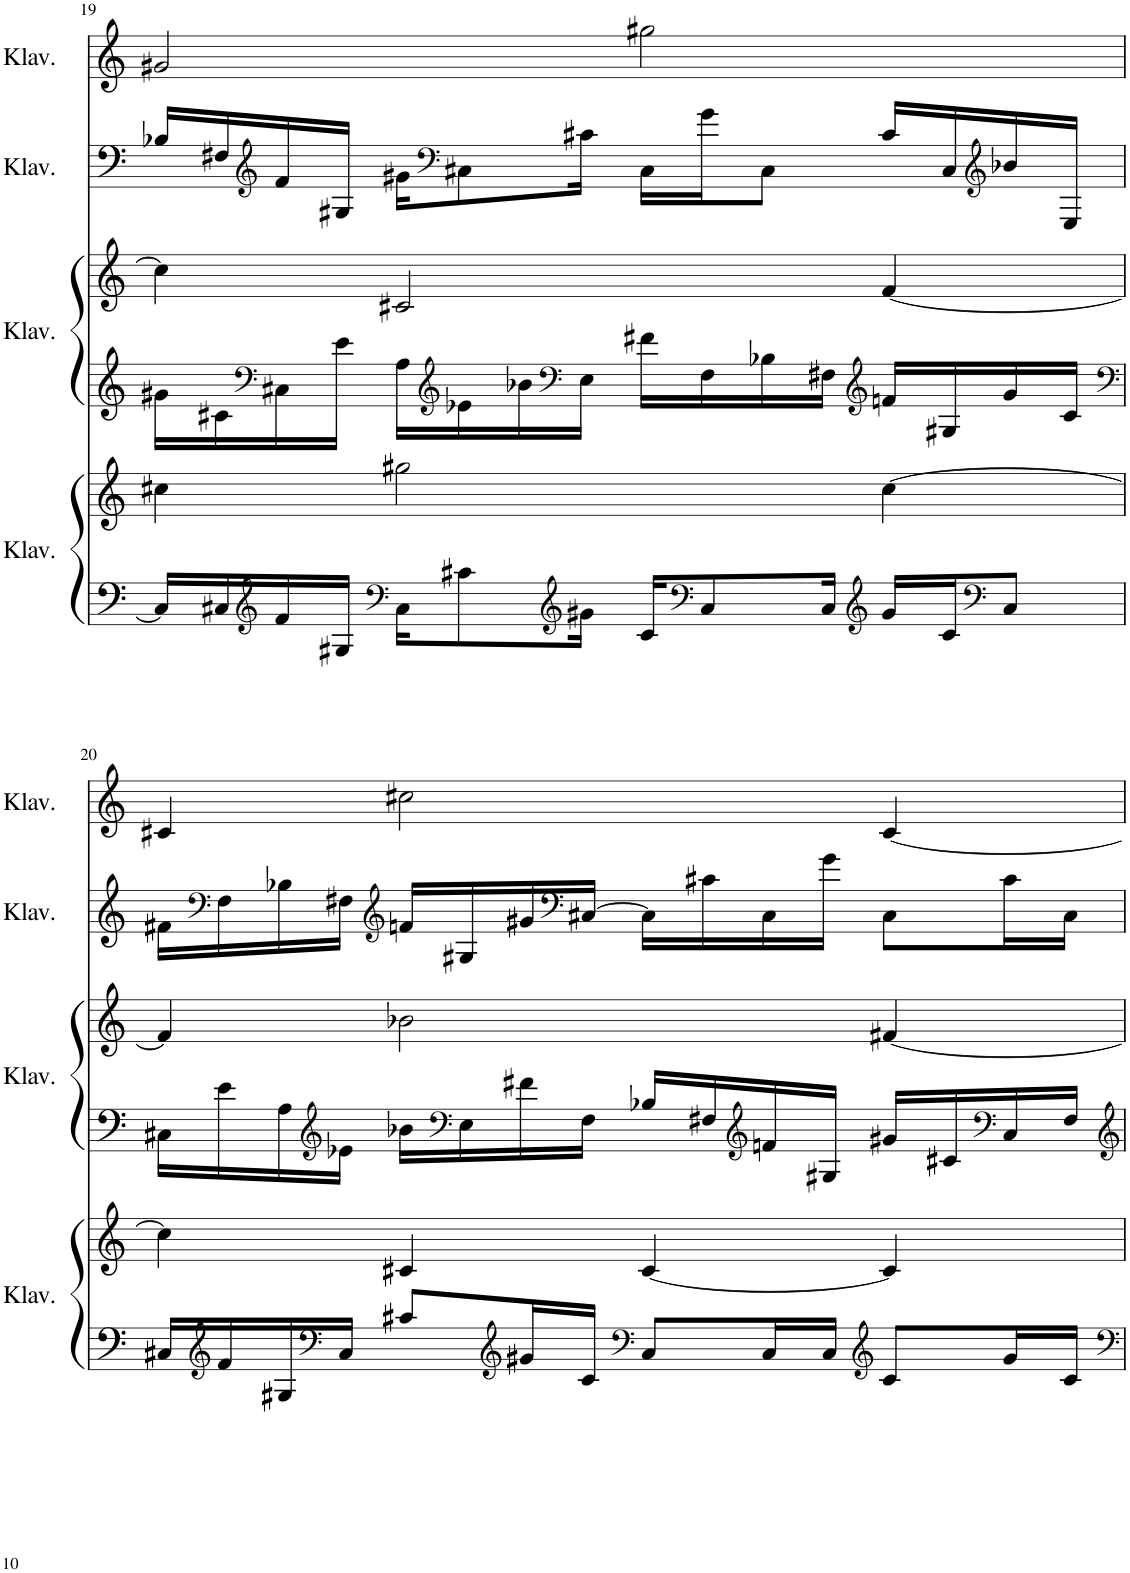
**kern	**kern	**kern	**kern	**kern	**kern
*part4	*part4	*part3	*part3	*part2	*part1
*staff6	*staff5	*staff4	*staff3	*staff2	*staff1
*I"Klavier	*	*I"Klavier	*	*I"Klavier	*I"Klavier
*I'Klav.	*	*I'Klav.	*	*I'Klav.	*I'Klav.
!!LO:PB:g=z
*clefF4	*clefG2	*clefG2	*clefG2	*clefF4	*clefG2
*k[]	*k[]	*k[]	*k[]	*k[]	*k[]
*M4/4	*M4/4	*M4/4	*M4/4	*M4/4	*M4/4
=19	=19	=19	=19	=19	=19
16C#/LL]	4cc#X\	16g#X\LL	4cc#\]	16B-X/LL	2g#X/
16C#X/	.	16c#X\	.	16F#X/	.
*clefG2	*	*clefF4	*	*clefG2	*
16f/	.	16C#X\	.	16f/	.
16G#X/JJ	.	16e\JJ	.	16G#X/JJ	.
*clefF4	*	*	*	*	*
16C#\KL	2gg#X\	16A\LL	2c#X/	16g#X\KL	.
*	*	*clefG2	*	*clefF4	*
8c#X\	.	16e-X\	.	8C#X\	.
.	.	16b-X\	.	.	.
*clefG2	*	*clefF4	*	*	*
16g#X\Jk	.	16E\JJ	.	16c#X\Jk	.
16c#/KL	.	16f#X\LL	.	16C#\LL	2gg#X\
*clefF4	*	*	*	*	*
8C#/	.	16F\	.	16g#\J	.
.	.	16B-X\	.	8C#\J	.
16C#/Jk	.	16F#X\JJ	.	.	.
*clefG2	*	*clefG2	*	*	*
16g#/LL	[4cc#\	16fn/LL	[4f/	16c#/LL	.
16c#/J	.	16G#X/	.	16C#/	.
*clefF4	*	*	*	*clefG2	*
8C#/J	.	16g#/	.	16b-X/	.
.	.	16c#/JJ	.	16E/JJ	.
!!LO:LB:g=z
=20	=20	=20	=20	=20	=20
*	*	*clefF4	*	*	*
16C#X/LL	4cc#\]	16C#X\LL	4f/]	16f#X\LL	4c#X/
*clefG2	*	*	*	*clefF4	*
16f/	.	16e\	.	16F\	.
16G#X/	.	16A\	.	16B-X\	.
*clefF4	*	*clefG2	*	*	*
16C#/JJ	.	16e-X\JJ	.	16F#X\JJ	.
*	*	*	*	*clefG2	*
8c#X/L	4c#X/	16b-X\LL	2b-X\	16fn/LL	2cc#X\
*	*	*clefF4	*	*	*
.	.	16E\	.	16G#X/	.
*clefG2	*	*	*	*	*
16g#X/L	.	16f#X\	.	16g#X/	.
*	*	*	*	*clefF4	*
16c#/JJ	.	16F\JJ	.	[16C#X/JJ	.
*clefF4	*	*	*	*	*
8C#/L	[4c#/	16B-X/LL	.	16C#\LL]	.
.	.	16F#X/	.	16c#X\	.
*	*	*clefG2	*	*	*
16C#/L	.	16fn/	.	16C#\	.
16C#/JJ	.	16G#X/JJ	.	16g#\JJ	.
*clefG2	*	*	*	*	*
8c#/L	4c#/]	16g#X/LL	[4f#X/	8C#\L	[4c#/
.	.	16c#X/	.	.	.
*	*	*clefF4	*	*	*
16g#/L	.	16C#/	.	16c#\L	.
16c#/JJ	.	16F#/JJ	.	16C#\JJ	.
=	=	=	=	=	=
*-	*-	*-	*-	*-	*-
